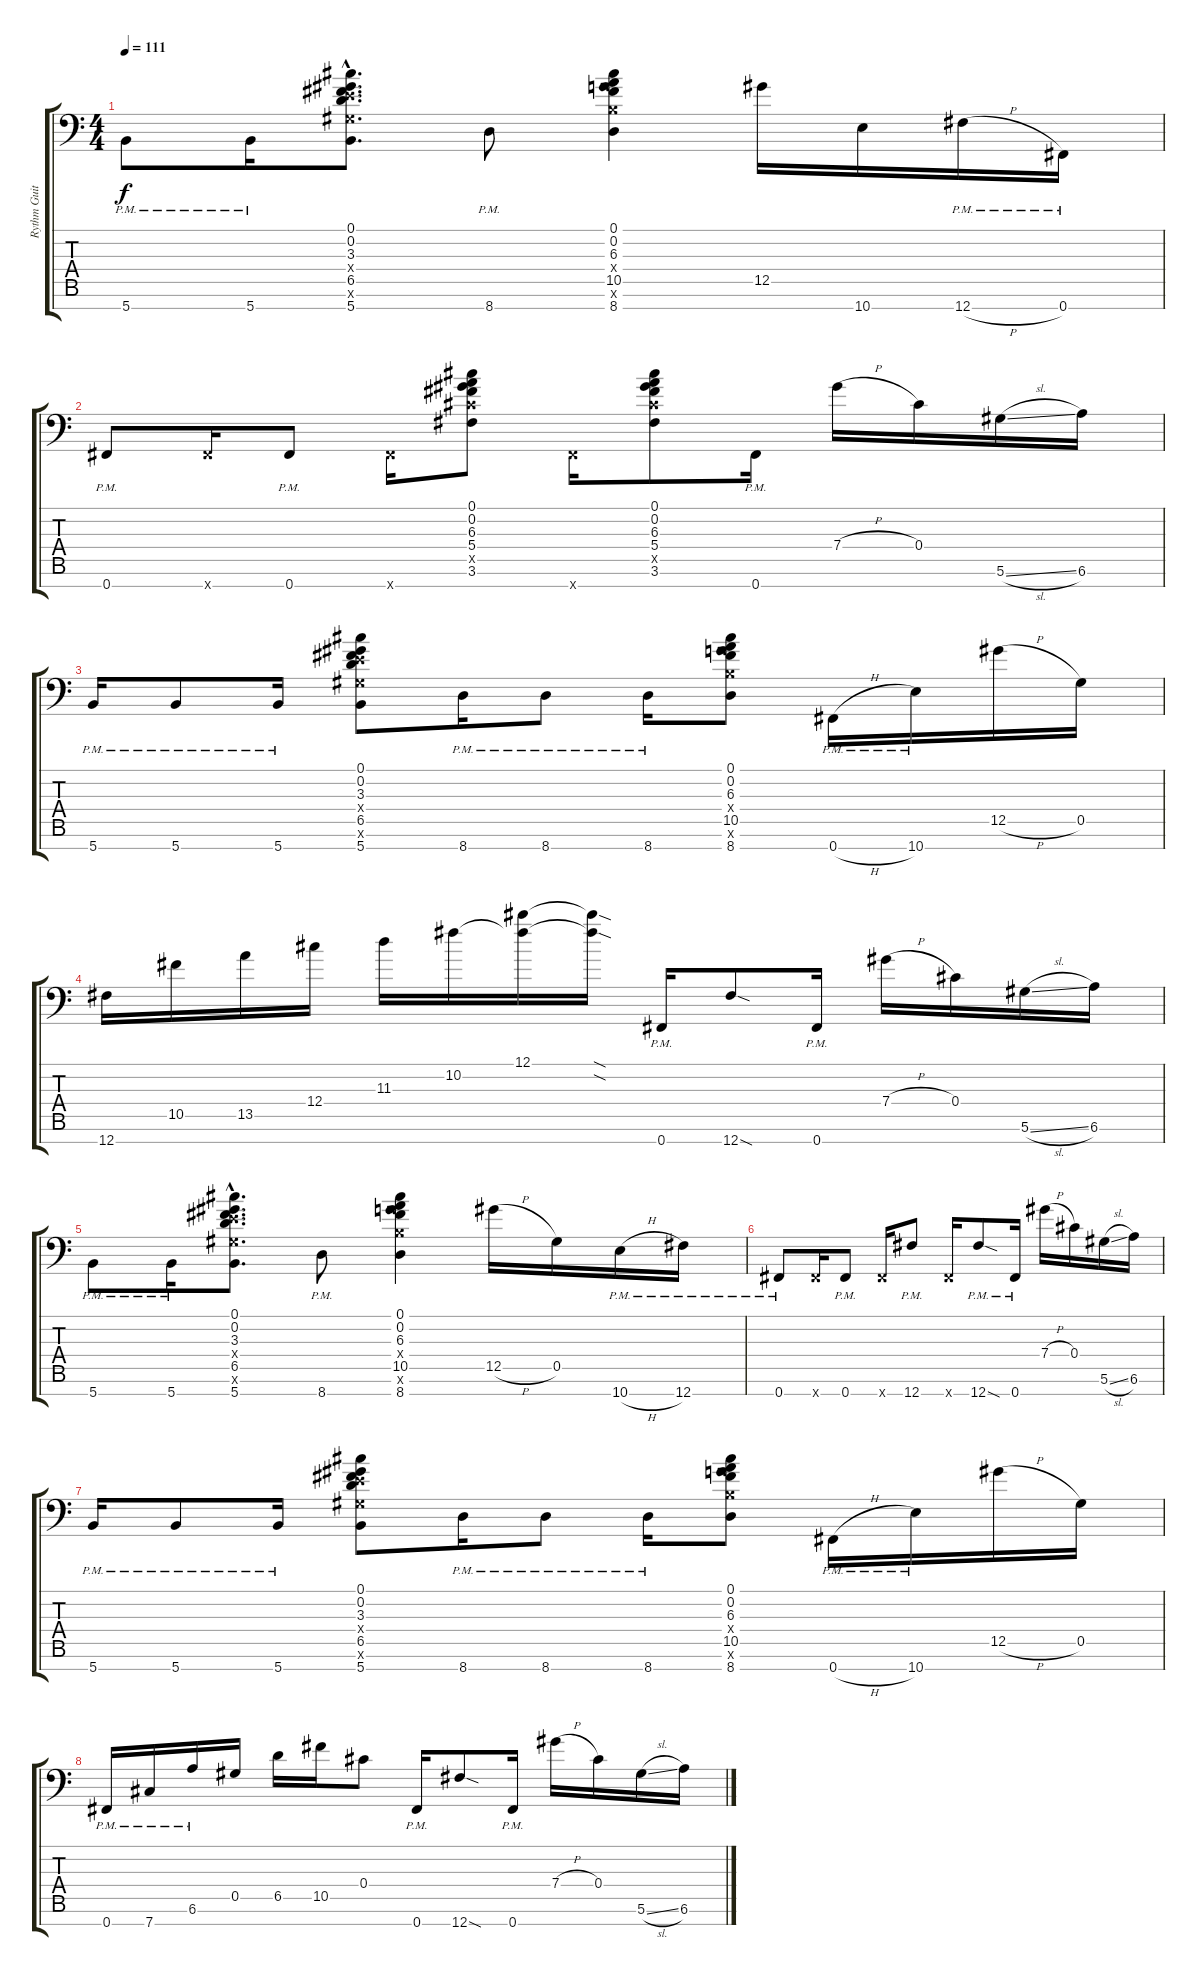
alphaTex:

\track ("Rythm Guitar #2" "Rythm Guit") {instrument distortionguitar}
\staff {score tabs}
\tuning (Db4 Ab3 Eb3 Db3 Ab2 Eb2 Gb1) {hide}
\ts (4 4)
\tempo 111
\clef f4
\ks c
5.7{pm}.8{dy f} 5.7{pm}.16 (0.1{hac} 0.2{hac} 3.3{hac} 3.4{hac x} 6.5{hac} 5.6{hac x} 5.7{hac}).8{d} 8.7{pm}.8 (0.1 0.2 6.3 6.4{x} 10.5 8.6{x} 8.7).4 12.5.16 10.7.16 12.7{h pm}.16 0.7{pm}.16 |
0.7{pm}.8 0.7{x}.16 0.7{pm}.8 0.7{x}.16 (0.1 0.2 6.3 5.4 5.5{x} 3.6).8 0.7{x}.16 (0.1 0.2 6.3 5.4 5.5{x} 3.6).8 0.7{pm}.16 7.4{h}.16 0.4.16 5.6{sl}.16 6.6.16 |
5.7{pm}.16 5.7{pm}.8 5.7{pm}.16 (0.1 0.2 3.3 3.4{x} 6.5 5.6{x} 5.7).8 8.7{pm}.16 8.7{pm}.8 8.7{pm}.16 (0.1 0.2 6.3 6.4{x} 10.5 8.6{x} 8.7).8 0.7{h pm}.16 10.7{pm}.16 12.5{h}.16 0.5.16 |
12.7.16 10.5.16 13.5.16 12.4.16 11.3.16 10.2.16 (12.1 10.2{t}).16 (12.1{sod t} 10.2{sod t}).16 0.7{pm}.16 12.7{sod}.8 0.7{pm}.16 7.4{h}.16 0.4.16 5.6{sl}.16 6.6.16 |
5.7{pm}.8 5.7{pm}.16 (0.1{hac} 0.2{hac} 3.3{hac} 3.4{hac x} 6.5{hac} 5.6{hac x} 5.7{hac}).8{d} 8.7{pm}.8 (0.1 0.2 6.3 6.4{x} 10.5 8.6{x} 8.7).4 12.5{h}.16 0.5.16 10.7{h pm}.16 12.7{pm}.16 |
0.7{pm}.8 0.7{x}.16 0.7{pm}.8 0.7{x}.16 12.7{pm}.8 0.7{x}.16 12.7{sod pm}.8 0.7{pm}.16 7.4{h}.16 0.4.16 5.6{sl}.16 6.6.16 |
5.7{pm}.16 5.7{pm}.8 5.7{pm}.16 (0.1 0.2 3.3 3.4{x} 6.5 5.6{x} 5.7).8 8.7{pm}.16 8.7{pm}.8 8.7{pm}.16 (0.1 0.2 6.3 6.4{x} 10.5 8.6{x} 8.7).8 0.7{h pm}.16 10.7{pm}.16 12.5{h}.16 0.5.16 |
0.7{pm}.16 7.7{pm}.16 6.6{pm}.16 0.5.16 6.5.16 10.5.16 0.4.8 0.7{pm}.16 12.7{sod}.8 0.7{pm}.16 7.4{h}.16 0.4.16 5.6{sl}.16 6.6.16
